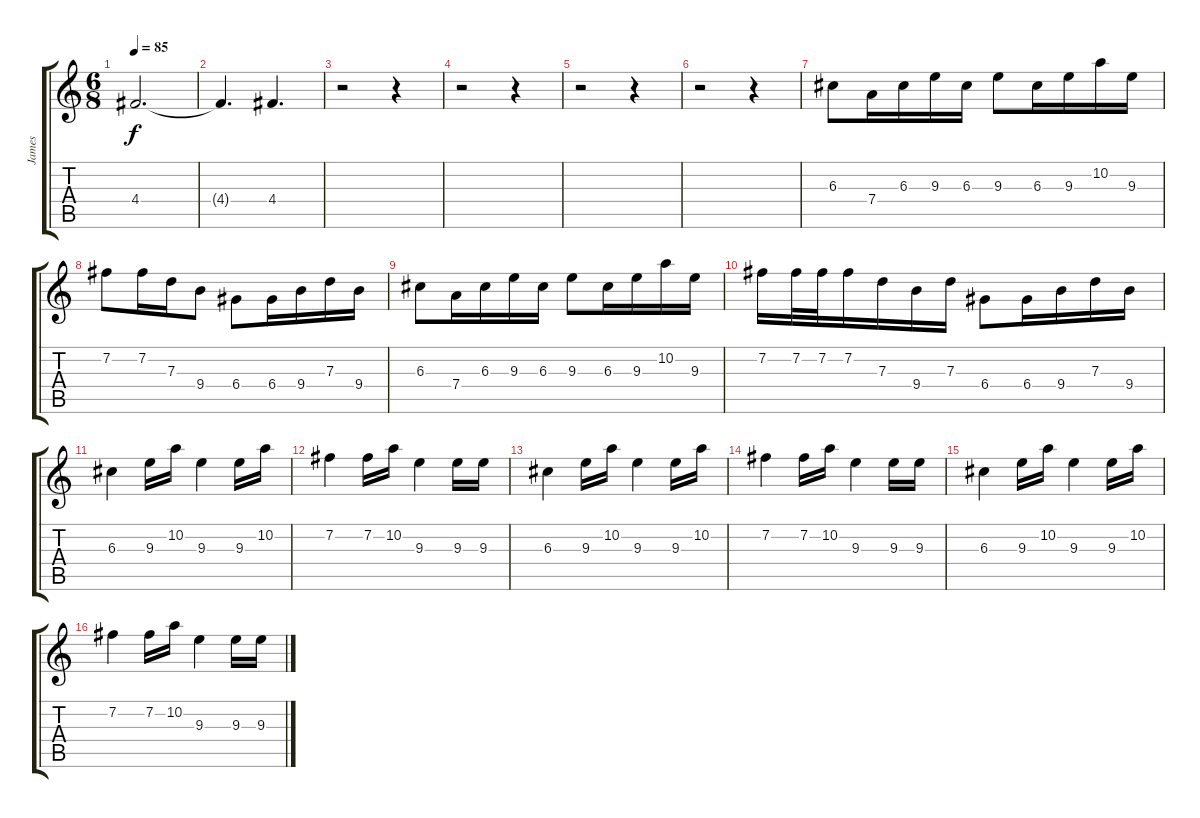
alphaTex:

\track ("James" "James") {instrument distortionguitar}
\staff {score tabs}
\tuning (E4 B3 G3 D3 A2 E2) {hide}
\ts (6 8)
\tempo 85
\clef g2
\ks c
4.4.2{d dy f} |
4.4{t}.4{d} 4.4.4{d} |
r.2 r.4 |
r.2 r.4 |
r.2 r.4 |
r.2 r.4 |
6.3.8 7.4.16 6.3.16 9.3.16 6.3.16 9.3.8 6.3.16 9.3.16 10.2.16 9.3.16 |
7.2.8 7.2.16 7.3.16 9.4.8 6.4.8 6.4.16 9.4.16 7.3.16 9.4.16 |
6.3.8 7.4.16 6.3.16 9.3.16 6.3.16 9.3.8 6.3.16 9.3.16 10.2.16 9.3.16 |
7.2.16 7.2.32 7.2.32 7.2.16 7.3.16 9.4.16 7.3.16 6.4.8 6.4.16 9.4.16 7.3.16 9.4.16 |
6.3.4 9.3.16 10.2.16 9.3.4 9.3.16 10.2.16 |
7.2.4 7.2.16 10.2.16 9.3.4 9.3.16 9.3.16 |
6.3.4 9.3.16 10.2.16 9.3.4 9.3.16 10.2.16 |
7.2.4 7.2.16 10.2.16 9.3.4 9.3.16 9.3.16 |
6.3.4 9.3.16 10.2.16 9.3.4 9.3.16 10.2.16 |
7.2.4 7.2.16 10.2.16 9.3.4 9.3.16 9.3.16
